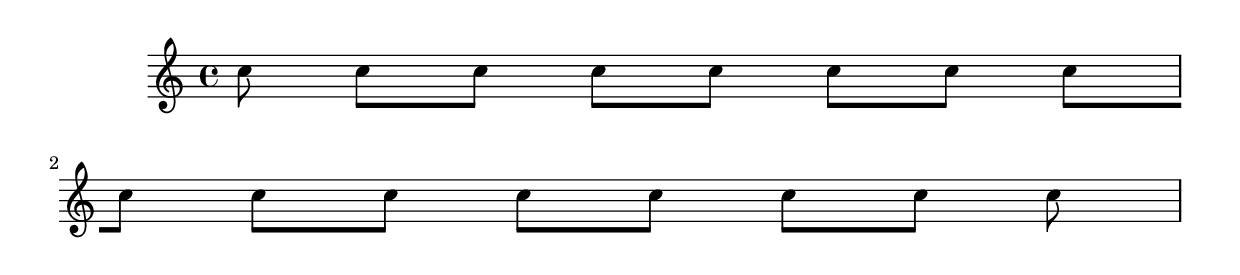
%% DO NOT EDIT this file manually; it is automatically
%% generated from LSR http://lsr.dsi.unimi.it
%% Make any changes in LSR itself, or in Documentation/snippets/new/ ,
%% and then run scripts/auxiliar/makelsr.py
%%
%% This file is in the public domain.
\version "2.17.6"

\header {
  lsrtags = "rhythms"

  texidoc = "
Line breaks are normally forbidden when beams cross bar lines. This
behavior can be changed as shown:

"
  doctitle = "Beams across line breaks"
} % begin verbatim


\relative c'' {
  \override Beam.breakable = ##t
  c8 c[ c] c[ c] c[ c] c[ \break
  c8] c[ c] c[ c] c[ c] c
}
